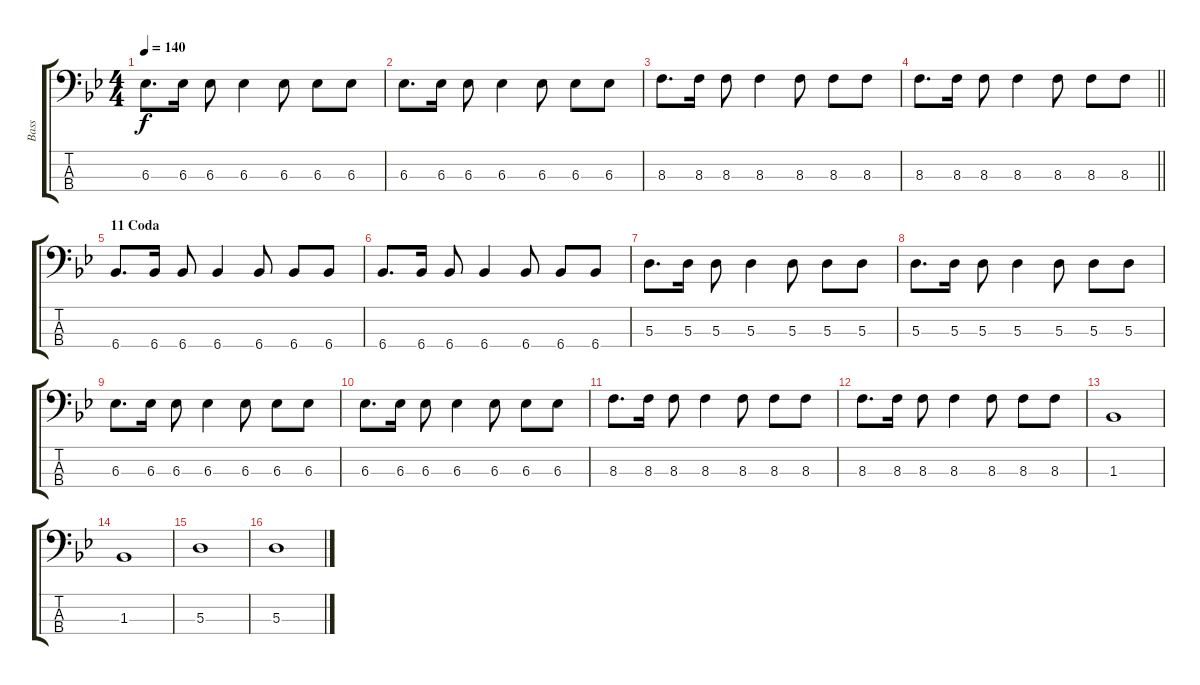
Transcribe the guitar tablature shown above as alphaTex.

\track ("Bass" "Bass") {instrument electricbassfinger}
\staff {score tabs}
\tuning (G2 D2 A1 E1) {hide}
\ts (4 4)
\tempo 140
\clef f4
\ks bb
6.3.8{d dy f} 6.3.16 6.3.8 6.3.4 6.3.8 6.3.8 6.3.8 |
6.3.8{d} 6.3.16 6.3.8 6.3.4 6.3.8 6.3.8 6.3.8 |
8.3.8{d} 8.3.16 8.3.8 8.3.4 8.3.8 8.3.8 8.3.8 |
\barLineRight lightlight
8.3.8{d} 8.3.16 8.3.8 8.3.4 8.3.8 8.3.8 8.3.8 |
\section ("" "11 Coda")
6.4.8{d} 6.4.16 6.4.8 6.4.4 6.4.8 6.4.8 6.4.8 |
6.4.8{d} 6.4.16 6.4.8 6.4.4 6.4.8 6.4.8 6.4.8 |
5.3.8{d} 5.3.16 5.3.8 5.3.4 5.3.8 5.3.8 5.3.8 |
5.3.8{d} 5.3.16 5.3.8 5.3.4 5.3.8 5.3.8 5.3.8 |
6.3.8{d} 6.3.16 6.3.8 6.3.4 6.3.8 6.3.8 6.3.8 |
6.3.8{d} 6.3.16 6.3.8 6.3.4 6.3.8 6.3.8 6.3.8 |
8.3.8{d} 8.3.16 8.3.8 8.3.4 8.3.8 8.3.8 8.3.8 |
8.3.8{d} 8.3.16 8.3.8 8.3.4 8.3.8 8.3.8 8.3.8 |
1.3.1 |
1.3.1 |
5.3.1 |
5.3.1
